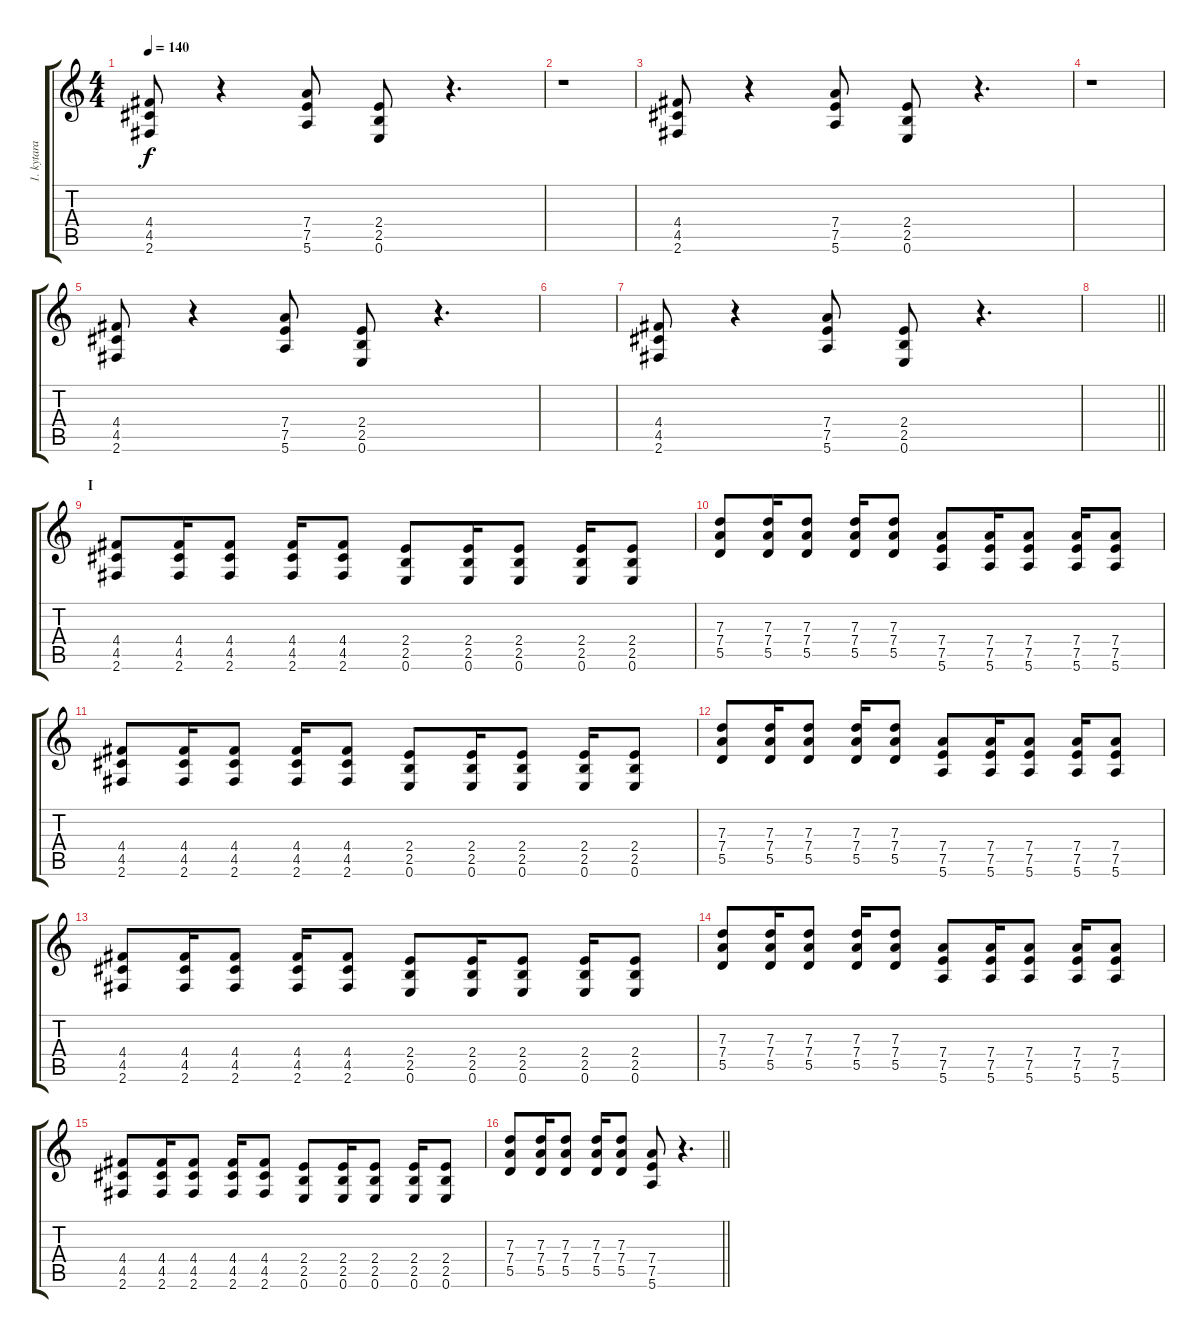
\track ("1. kytara" "1. kytara") {instrument overdrivenguitar}
\staff {score tabs}
\tuning (E4 B3 G3 D3 A2 E2) {hide}
\ts (4 4)
\tempo 140
\clef g2
\ks c
(4.4 4.5 2.6).8{dy f instrument overdrivenguitar} r.4 (7.4 7.5 5.6).8 (2.4 2.5 0.6).8 r.4{d} |
r.1 |
(4.4 4.5 2.6).8 r.4 (7.4 7.5 5.6).8 (2.4 2.5 0.6).8 r.4{d} |
r.1 |
(4.4 4.5 2.6).8 r.4 (7.4 7.5 5.6).8 (2.4 2.5 0.6).8 r.4{d} |
|
(4.4 4.5 2.6).8 r.4 (7.4 7.5 5.6).8 (2.4 2.5 0.6).8 r.4{d} |
\barLineRight lightlight
|
\section ("" "I")
(4.4 4.5 2.6).8 (4.4 4.5 2.6).16 (4.4 4.5 2.6).8 (4.4 4.5 2.6).16 (4.4 4.5 2.6).8 (2.4 2.5 0.6).8 (2.4 2.5 0.6).16 (2.4 2.5 0.6).8 (2.4 2.5 0.6).16 (2.4 2.5 0.6).8 |
(7.3 7.4 5.5).8 (7.3 7.4 5.5).16 (7.3 7.4 5.5).8 (7.3 7.4 5.5).16 (7.3 7.4 5.5).8 (7.4 7.5 5.6).8 (7.4 7.5 5.6).16 (7.4 7.5 5.6).8 (7.4 7.5 5.6).16 (7.4 7.5 5.6).8 |
(4.4 4.5 2.6).8 (4.4 4.5 2.6).16 (4.4 4.5 2.6).8 (4.4 4.5 2.6).16 (4.4 4.5 2.6).8 (2.4 2.5 0.6).8 (2.4 2.5 0.6).16 (2.4 2.5 0.6).8 (2.4 2.5 0.6).16 (2.4 2.5 0.6).8 |
(7.3 7.4 5.5).8 (7.3 7.4 5.5).16 (7.3 7.4 5.5).8 (7.3 7.4 5.5).16 (7.3 7.4 5.5).8 (7.4 7.5 5.6).8 (7.4 7.5 5.6).16 (7.4 7.5 5.6).8 (7.4 7.5 5.6).16 (7.4 7.5 5.6).8 |
(4.4 4.5 2.6).8 (4.4 4.5 2.6).16 (4.4 4.5 2.6).8 (4.4 4.5 2.6).16 (4.4 4.5 2.6).8 (2.4 2.5 0.6).8 (2.4 2.5 0.6).16 (2.4 2.5 0.6).8 (2.4 2.5 0.6).16 (2.4 2.5 0.6).8 |
(7.3 7.4 5.5).8 (7.3 7.4 5.5).16 (7.3 7.4 5.5).8 (7.3 7.4 5.5).16 (7.3 7.4 5.5).8 (7.4 7.5 5.6).8 (7.4 7.5 5.6).16 (7.4 7.5 5.6).8 (7.4 7.5 5.6).16 (7.4 7.5 5.6).8 |
(4.4 4.5 2.6).8 (4.4 4.5 2.6).16 (4.4 4.5 2.6).8 (4.4 4.5 2.6).16 (4.4 4.5 2.6).8 (2.4 2.5 0.6).8 (2.4 2.5 0.6).16 (2.4 2.5 0.6).8 (2.4 2.5 0.6).16 (2.4 2.5 0.6).8 |
\barLineRight lightlight
(7.3 7.4 5.5).8 (7.3 7.4 5.5).16 (7.3 7.4 5.5).8 (7.3 7.4 5.5).16 (7.3 7.4 5.5).8 (7.4 7.5 5.6).8 r.4{d}
